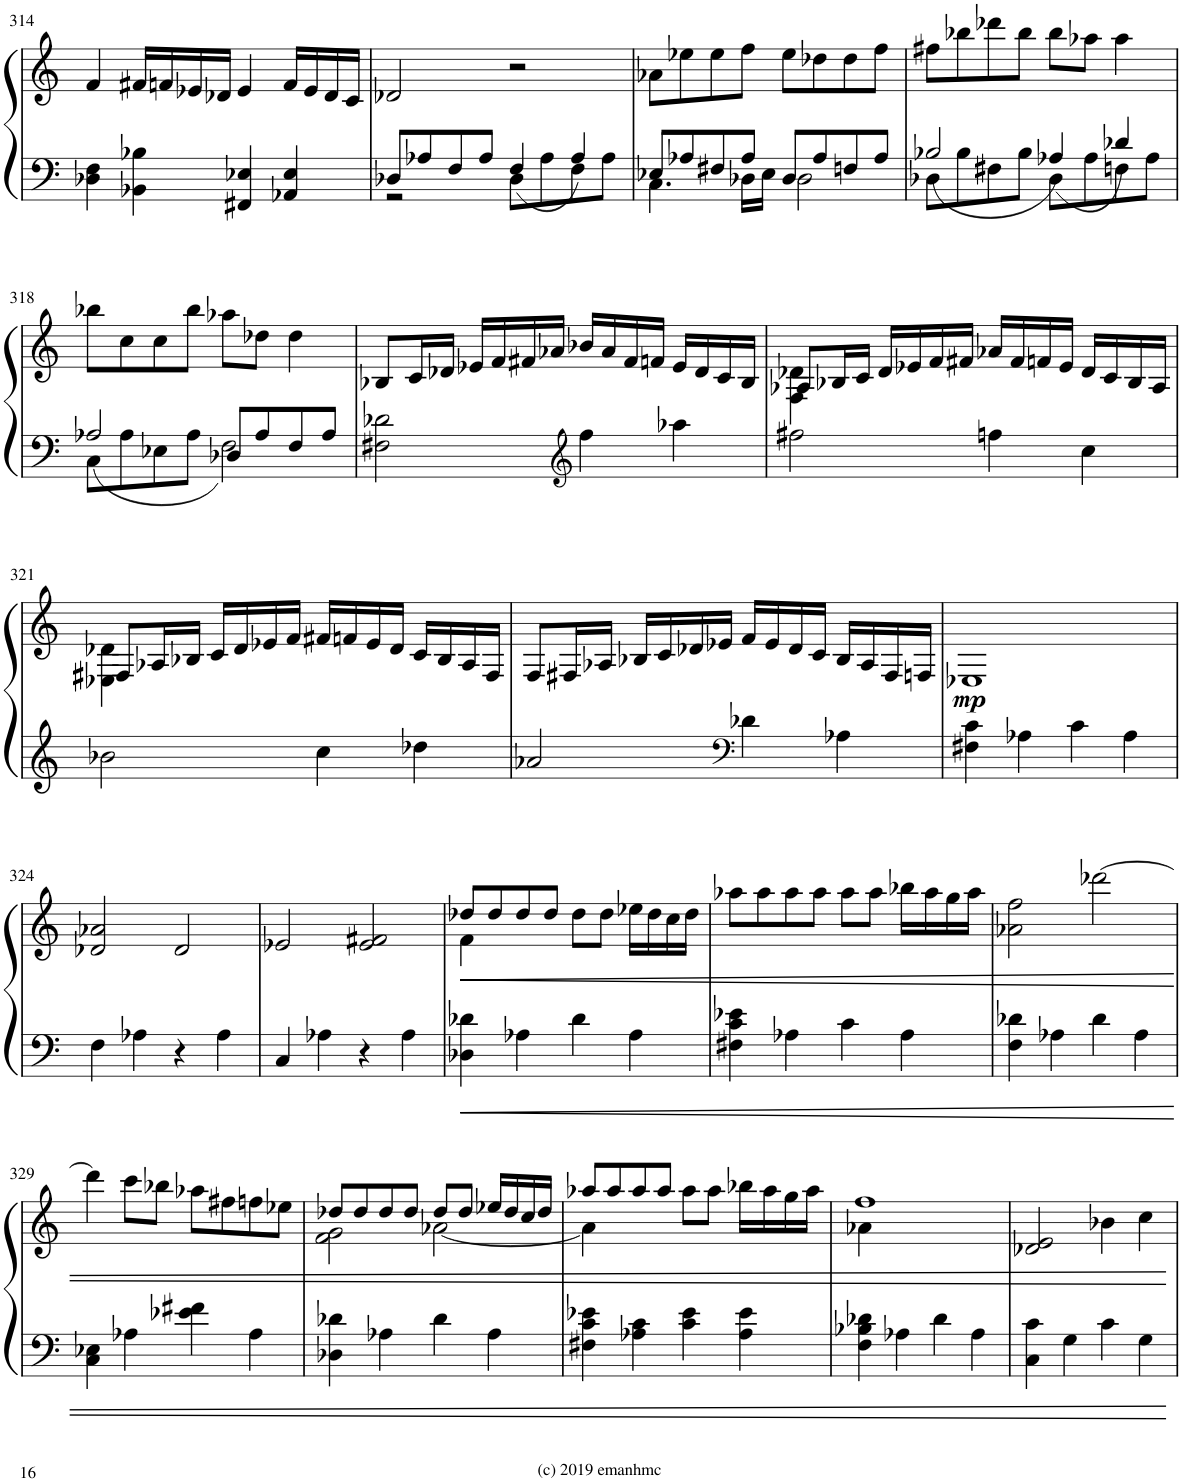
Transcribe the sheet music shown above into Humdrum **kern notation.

**kern	**kern	**dynam
*part1	*part1	*part1
*staff2	*staff1	*staff1/2
*I"Piano	*	*
*I'Pno.	*	*
!!LO:PB:g=z
*clefF4	*clefG2	*
*k[]	*k[]	*
*M4/4	*M4/4	*
*met(c)	*met(c)	*
=314	=314	=314
4D-X\ 4F\	4f/	.
4BB-X\ 4B-X\	16f#X/LL	.
.	16fn/	.
.	16e-X/	.
.	16d-X/JJ	.
4FF#X/ 4E-X/	4e-/	.
4AA-X/ 4E-/	16f/LL	.
.	16e-/	.
.	16d-/	.
.	16c/JJ	.
=315	=315	=315
*^	*	*
8D-X/L	2r	2d-X/	.
8A-X/	.	.	.
8F/	.	.	.
8A-/J	.	.	.
8D-\L	4F/	2r	.
8A-\	.	.	.
8F\	4A-/	.	.
8A-\J	.	.	.
=316	=316	=316	=316
8E-X/L	4.C\	8a-X\L	.
8A-X/	.	8ee-X\	.
8F#X/	.	8ee-\	.
8A-/J	16D-X\LL	8ff\J	.
.	16E-\JJ	.	.
8D-/L	2D-\	8ee-\L	.
8A-/	.	8dd-X\	.
8Fn/	.	8dd-\	.
8A-/J	.	8ff\J	.
=317	=317	=317	=317
8D-X\L	2B-X/	8ff#X\L	.
8B-\	.	8bb-X\	.
8F#X\	.	8ddd-X\	.
8B-\J	.	8bb-\J	.
8D-\L	4A-X/	8bb-\L	.
8A-\	.	8aa-X\J	.
8Fn\	4d-X/	4aa-\	.
8A-\J	.	.	.
!!LO:LB:g=z
=318	=318	=318	=318
8C\L	2A-X/	8bb-X\L	.
8A-\	.	8cc\	.
8E-X\	.	8cc\	.
8A-\J	.	8bb-\J	.
8D-X/L	2F\	8aa-X\L	.
8A-/	.	8dd-X\J	.
8F/	.	4dd-\	.
8A-/J	.	.	.
*v	*v	*	*
=319	=319	=319
2F#X\ 2d-X\	8B-X/L	.
.	16c/L	.
.	16d-X/JJ	.
.	16e-X/LL	.
.	16f/	.
.	16f#X/	.
.	16a-X/JJ	.
*clefG2	*	*
4ff\	16b-X/LL	.
.	16a-/	.
.	16f#/	.
.	16fn/JJ	.
4aa-X\	16e-/LL	.
.	16d-/	.
.	16c/	.
.	16B-/JJ	.
=320	=320	=320
*	*^	*
2ff#X\	8A-X/L	4F\ 4d-X\	.
.	16B-X/L	.	.
.	16c/JJ	.	.
.	16d-/LL	2.ryy	.
.	16e-X/	.	.
.	16f/	.	.
.	16f#X/JJ	.	.
4ffn\	16a-X/LL	.	.
.	16f#/	.	.
.	16fn/	.	.
.	16e-/JJ	.	.
4cc\	16d-/LL	.	.
.	16c/	.	.
.	16B-/	.	.
.	16A-/JJ	.	.
!!LO:LB:g=z	!!
=321	=321	=321	=321
2b-X\	8F#X/L	4E-X\ 4d-X\	.
.	16A-X/L	.	.
.	16B-X/JJ	.	.
.	16c/LL	2.ryy	.
.	16d-/	.	.
.	16e-X/	.	.
.	16f/JJ	.	.
4cc\	16f#X/LL	.	.
.	16fn/	.	.
.	16e-/	.	.
.	16d-/JJ	.	.
4dd-X\	16c/LL	.	.
.	16B-/	.	.
.	16A-/	.	.
.	16F#/JJ	.	.
*	*v	*v	*
=322	=322	=322
2a-X/	8F/L	.
.	16F#X/L	.
.	16A-X/JJ	.
.	16B-X/LL	.
.	16c/	.
.	16d-X/	.
.	16e-X/JJ	.
*clefF4	*	*
4d-X\	16f/LL	.
.	16e-/	.
.	16d-/	.
.	16c/JJ	.
4A-X\	16B-/LL	.
.	16A-/	.
.	16F#/	.
.	16Fn/JJ	.
=323	=323	=323
!	!	!LO:DY:a=2
4F#X\ 4c\	1E-X	mp
4A-X\	.	.
4c\	.	.
4A-\	.	.
!!LO:LB:g=z
=324	=324	=324
4F\	2d-X/ 2a-X/	.
4A-X\	.	.
4r	2d-/	.
4A-\	.	.
=325	=325	=325
4C/	2e-X/	.
4A-X\	.	.
4r	2e-/ 2f#X/	.
4A-\	.	.
=326	=326	=326
!	!	!LO:HP:b
*	*^	*
4D-X\ 4d-X\	8dd-X/L	4f\	<
.	8dd-/	.	.
4A-X\	8dd-/	2.ryy	.
.	8dd-/J	.	.
4d-\	8dd-\L	.	.
.	8dd-\J	.	.
4A-\	16ee-X\LL	.	.
.	16dd-\	.	.
.	16cc\	.	.
.	16dd-\JJ	.	.
*	*v	*v	*
=327	=327	=327
4F#X\ 4c\ 4e-X\	8aa-X\L	.
.	8aa-\	.
4A-X\	8aa-\	.
.	8aa-\J	.
4c\	8aa-\L	.
.	8aa-\J	.
4A-\	16bb-X\LL	.
.	16aa-\	.
.	16gg\	.
.	16aa-\JJ	.
=328	=328	=328
4F\ 4d-X\	2a-X\ 2ff\	.
4A-X\	.	.
4d-\	[2ddd-X\	.
4A-\	.	.
!!LO:LB:g=z
=329	=329	=329
4C\ 4E-X\	4ddd-\]	.
4A-X\	8ccc\L	.
.	8bb-X\J	.
4e-X\ 4f#X\	8aa-X\L	.
.	8ff#X\	.
4A-\	8ffn\	.
.	8ee-X\J	.
=330	=330	=330
*	*^	*
4D-X\ 4d-X\	2f\ 2g\	8dd-X/L	.
.	.	8dd-/	.
4A-X\	.	8dd-/	.
.	.	8dd-/J	.
4d-\	[2a-X\	8dd-/L	.
.	.	8dd-/J	.
4A-\	.	16ee-X/LL	.
.	.	16dd-/	.
.	.	16cc/	.
.	.	16dd-/JJ	.
=331	=331	=331	=331
4F#X\ 4c\ 4e-X\	8aa-X/L	4a-\]	.
.	8aa-/	.	.
4A-X\ 4c\	8aa-/	2.ryy	.
.	8aa-/J	.	.
4c\ 4e-\	8aa-\L	.	.
.	8aa-\J	.	.
4A-\ 4e-\	16bb-X\LL	.	.
.	16aa-\	.	.
.	16gg\	.	.
.	16aa-\JJ	.	.
=332	=332	=332	=332
4F\ 4B-X\ 4d-X\	1ff	4a-X\	.
4A-X\	.	2.ryy	.
4d-\	.	.	.
4A-\	.	.	.
*	*v	*v	*
=333	=333	=333
4C\ 4c\	2d-X/ 2e/	.
4G\	.	.
4c\	4b-X\	.
4G\	4cc\	.
.	.	[
=	=	=
*-	*-	*-
